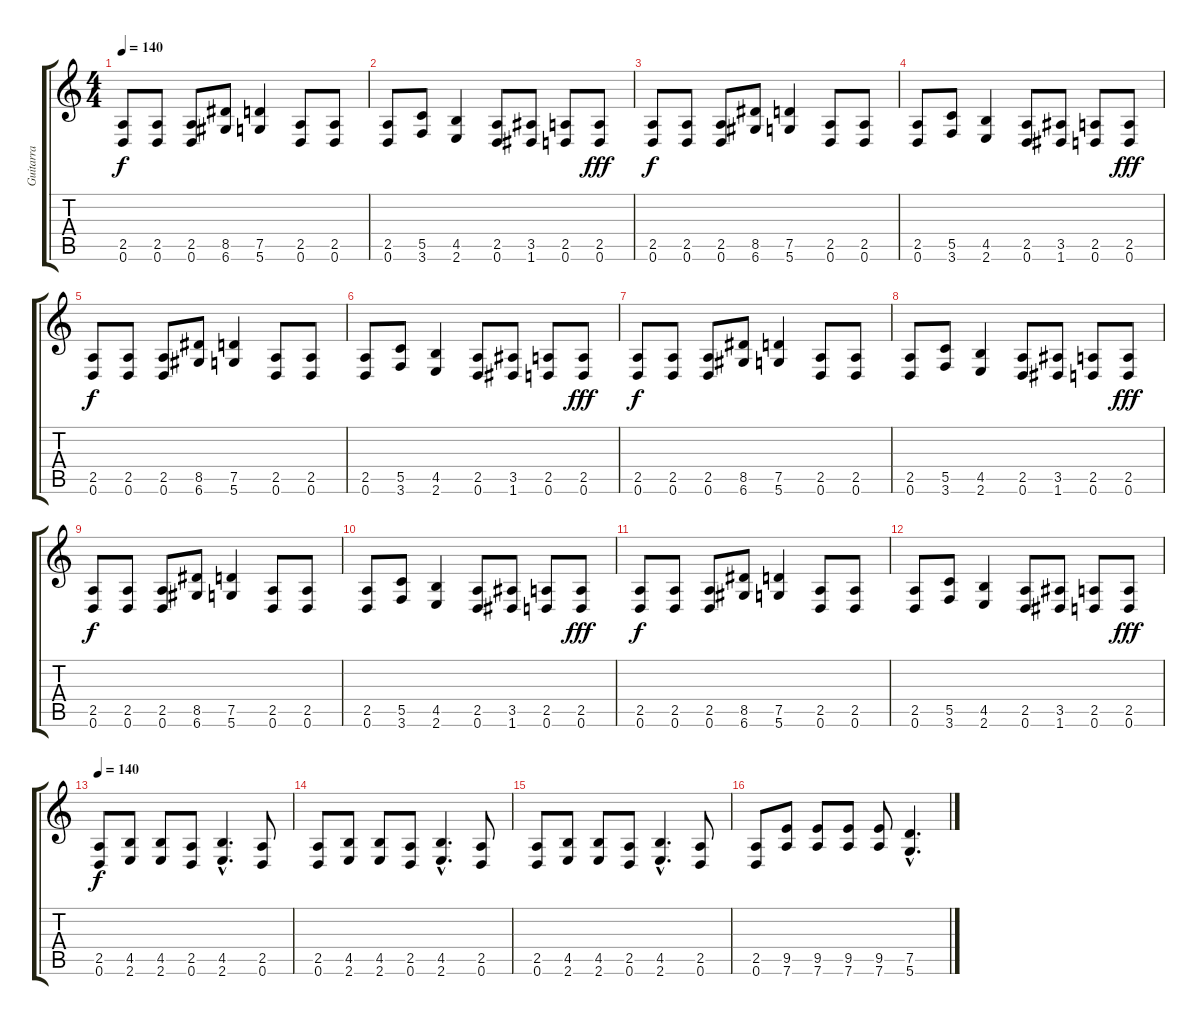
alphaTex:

\track ("Guitarra" "Guitarra") {instrument distortionguitar}
\staff {score tabs}
\tuning (D4 A3 F3 C3 G2 D2) {hide}
\ts (4 4)
\tempo 140
\clef g2
\ks c
(2.5 0.6).8{dy f} (2.5 0.6).8 (2.5 0.6).8 (8.5 6.6).8 (7.5 5.6).4 (2.5 0.6).8 (2.5 0.6).8 |
(2.5 0.6).8 (5.5 3.6).8 (4.5 2.6).4 (2.5 0.6).8 (3.5 1.6).8 (2.5 0.6).8 (2.5 0.6).8{dy fff} |
(2.5 0.6).8{dy f} (2.5 0.6).8 (2.5 0.6).8 (8.5 6.6).8 (7.5 5.6).4 (2.5 0.6).8 (2.5 0.6).8 |
(2.5 0.6).8 (5.5 3.6).8 (4.5 2.6).4 (2.5 0.6).8 (3.5 1.6).8 (2.5 0.6).8 (2.5 0.6).8{dy fff} |
(2.5 0.6).8{dy f} (2.5 0.6).8 (2.5 0.6).8 (8.5 6.6).8 (7.5 5.6).4 (2.5 0.6).8 (2.5 0.6).8 |
(2.5 0.6).8 (5.5 3.6).8 (4.5 2.6).4 (2.5 0.6).8 (3.5 1.6).8 (2.5 0.6).8 (2.5 0.6).8{dy fff} |
(2.5 0.6).8{dy f} (2.5 0.6).8 (2.5 0.6).8 (8.5 6.6).8 (7.5 5.6).4 (2.5 0.6).8 (2.5 0.6).8 |
(2.5 0.6).8 (5.5 3.6).8 (4.5 2.6).4 (2.5 0.6).8 (3.5 1.6).8 (2.5 0.6).8 (2.5 0.6).8{dy fff} |
(2.5 0.6).8{dy f} (2.5 0.6).8 (2.5 0.6).8 (8.5 6.6).8 (7.5 5.6).4 (2.5 0.6).8 (2.5 0.6).8 |
(2.5 0.6).8 (5.5 3.6).8 (4.5 2.6).4 (2.5 0.6).8 (3.5 1.6).8 (2.5 0.6).8 (2.5 0.6).8{dy fff} |
(2.5 0.6).8{dy f} (2.5 0.6).8 (2.5 0.6).8 (8.5 6.6).8 (7.5 5.6).4 (2.5 0.6).8 (2.5 0.6).8 |
(2.5 0.6).8 (5.5 3.6).8 (4.5 2.6).4 (2.5 0.6).8 (3.5 1.6).8 (2.5 0.6).8 (2.5 0.6).8{dy fff} |
\tempo 140
(2.5 0.6).8{dy f} (4.5 2.6).8 (4.5 2.6).8 (2.5 0.6).8 (4.5{hac} 2.6{hac}).4{d} (2.5 0.6).8 |
(2.5 0.6).8 (4.5 2.6).8 (4.5 2.6).8 (2.5 0.6).8 (4.5{hac} 2.6{hac}).4{d} (2.5 0.6).8 |
(2.5 0.6).8 (4.5 2.6).8 (4.5 2.6).8 (2.5 0.6).8 (4.5{hac} 2.6{hac}).4{d} (2.5 0.6).8 |
(2.5 0.6).8 (9.5 7.6).8 (9.5 7.6).8 (9.5 7.6).8 (9.5 7.6).8 (7.5{hac} 5.6{hac}).4{d}
